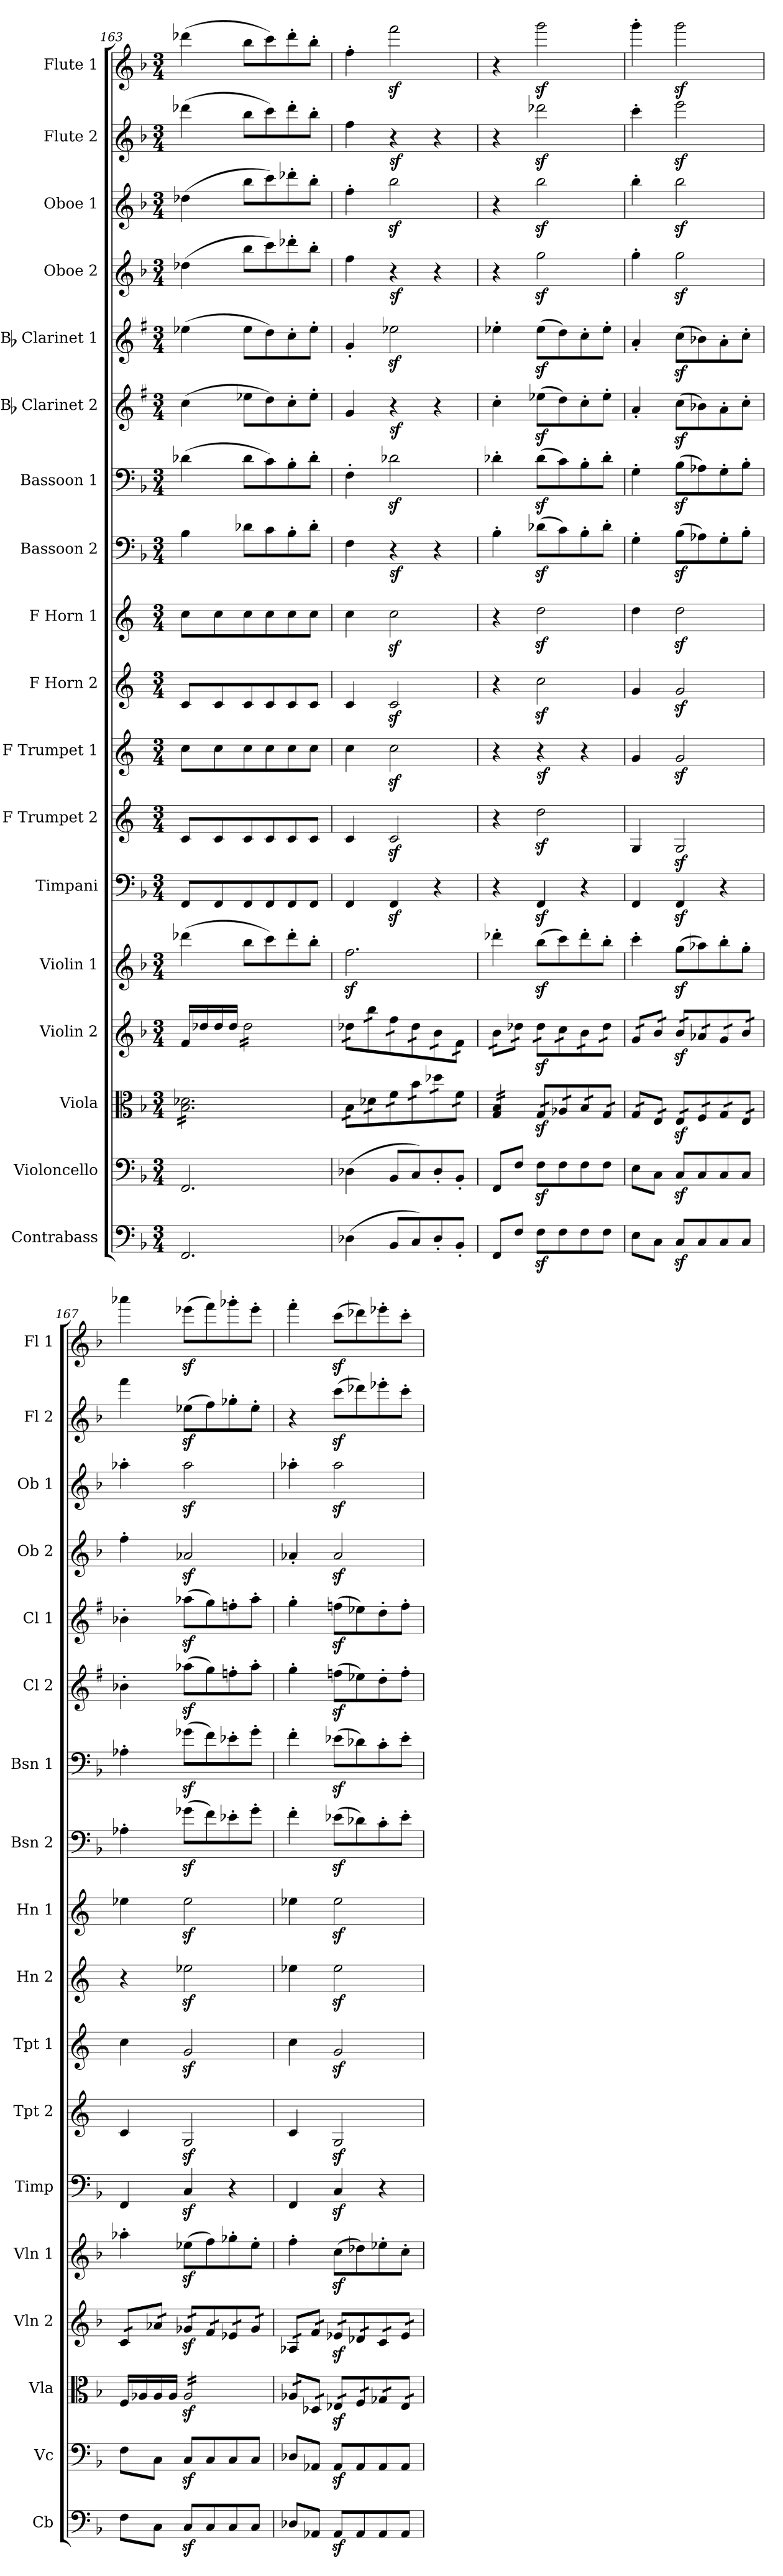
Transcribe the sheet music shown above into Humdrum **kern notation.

**kern	**kern	**kern	**kern	**kern	**kern	**kern	**kern	**dynam	**kern	**kern	**kern	**dynam	**kern	**kern	**dynam	**kern	**kern	**dynam	**kern	**kern	**dynam	**kern
*part18	*part17	*part16	*part15	*part14	*part13	*part12	*part11	*part11	*part10	*part9	*part8	*part8	*part7	*part6	*part6	*part5	*part4	*part4	*part3	*part2	*part2	*part1
*staff18	*staff17	*staff16	*staff15	*staff14	*staff13	*staff12	*staff11	*staff11	*staff10	*staff9	*staff8	*staff8	*staff7	*staff6	*staff6	*staff5	*staff4	*staff4	*staff3	*staff2	*staff2	*staff1
*I"Contrabass	*I"Violoncello	*I"Viola	*I"Violin 2	*I"Violin 1	*I"Timpani	*I"F Trumpet 2	*I"F Trumpet 1	*	*I"F Horn 2	*I"F Horn 1	*I"Bassoon 2	*	*I"Bassoon 1	*I"Bb Clarinet 2	*	*I"Bb Clarinet 1	*I"Oboe 2	*	*I"Oboe 1	*I"Flute 2	*	*I"Flute 1
*I'Cb	*I'Vc	*I'Vla	*I'Vln 2	*I'Vln 1	*I'Timp	*I'Tpt 2	*I'Tpt 1	*	*I'Hn 2	*I'Hn 1	*I'Bsn 2	*	*I'Bsn 1	*I'Cl 2	*	*I'Cl 1	*I'Ob 2	*	*I'Ob 1	*I'Fl 2	*	*I'Fl 1
!!LO:PB:g=z
*clefF4	*clefF4	*clefC3	*clefG2	*clefG2	*clefF4	*clefG2	*clefG2	*	*clefG2	*clefG2	*clefF4	*	*clefF4	*clefG2	*	*clefG2	*clefG2	*	*clefG2	*clefG2	*	*clefG2
*ITrd7c12	*	*	*	*	*	*ITrd-3c-5	*ITrd-3c-5	*	*ITrd4c7	*ITrd4c7	*	*	*	*ITrd1c2	*	*ITrd1c2	*	*	*	*	*	*
*k[b-]	*k[b-]	*k[b-]	*k[b-]	*k[b-]	*k[b-]	*k[b-]	*k[b-]	*	*k[b-]	*k[b-]	*k[b-]	*	*k[b-]	*k[b-]	*	*k[b-]	*k[b-]	*	*k[b-]	*k[b-]	*	*k[b-]
*M3/4	*M3/4	*M3/4	*M3/4	*M3/4	*M3/4	*M3/4	*M3/4	*	*M3/4	*M3/4	*M3/4	*	*M3/4	*M3/4	*	*M3/4	*M3/4	*	*M3/4	*M3/4	*	*M3/4
=163	=163	=163	=163	=163	=163	=163	=163	=163	=163	=163	=163	=163	=163	=163	=163	=163	=163	=163	=163	=163	=163	=163
*	*	*tremolo	*	*	*	*	*	*	*	*	*	*	*	*	*	*	*	*	*	*	*	*
2.FFF/	2.FF/	16B-\ 16d-X\LL	16f/LL	(4ddd-X\	8FF/L	8f/L	8ff\L	.	8F/L	8f\L	4B-\	.	(4d-X\	(4b-\	.	(4dd-X\	(4dd-X\	.	(4dd-X\	(4ddd-X\	.	(4ddd-X\
.	.	16B-\ 16d-X\	16dd-X/	.	.	.	.	.	.	.	.	.	.	.	.	.	.	.	.	.	.	.
.	.	16B-\ 16d-\	16dd-/	.	8FF/	8f/	8ff\	.	8F/	8f\	.	.	.	.	.	.	.	.	.	.	.	.
.	.	16B-\ 16d-\	16dd-/JJ	.	.	.	.	.	.	.	.	.	.	.	.	.	.	.	.	.	.	.
*	*	*	*tremolo	*	*	*	*	*	*	*	*	*	*	*	*	*	*	*	*	*	*	*
.	.	16B-\ 16d-\	16dd-\LL	8bb-\L	8FF/	8f/	8ff\	.	8F/	8f\	8d-X\L	.	8d-\L	8dd-X\L	.	8dd-\L	8bb-\L	.	8bb-\L	8bb-\L	.	8bb-\L
.	.	16B-\ 16d-\	16dd-\	.	.	.	.	.	.	.	.	.	.	.	.	.	.	.	.	.	.	.
.	.	16B-\ 16d-\	16dd-\	8ccc\)	8FF/	8f/	8ff\	.	8F/	8f\	8c\	.	8c\)	8cc\)	.	8cc\)	8ccc\)	.	8ccc\)	8ccc\)	.	8ccc\)
.	.	16B-\ 16d-\	16dd-\	.	.	.	.	.	.	.	.	.	.	.	.	.	.	.	.	.	.	.
.	.	16B-\ 16d-\	16dd-\	8ddd-'\	8FF/	8f/	8ff\	.	8F/	8f\	8B-'\	.	8B-'\	8b-'\	.	8b-'\	8ddd-X'\	.	8ddd-X'\	8ddd-'\	.	8ddd-'\
.	.	16B-\ 16d-\	16dd-\	.	.	.	.	.	.	.	.	.	.	.	.	.	.	.	.	.	.	.
.	.	16B-\ 16d-\	16dd-\	8bb-'\J	8FF/J	8f/J	8ff\J	.	8F/J	8f\J	8d-'\J	.	8d-'\J	8dd-'\J	.	8dd-'\J	8bb-'\J	.	8bb-'\J	8bb-'\J	.	8bb-'\J
.	.	16B-\ 16d-\JJ	16dd-\JJ	.	.	.	.	.	.	.	.	.	.	.	.	.	.	.	.	.	.	.
=164	=164	=164	=164	=164	=164	=164	=164	=164	=164	=164	=164	=164	=164	=164	=164	=164	=164	=164	=164	=164	=164	=164
(4DD-X\	(4D-X\	16B-\LL	16dd-X\LL	2.ffz<\	4FF/	4f/	4ff\	.	4F/	4f\	4F\	.	4F'\	4f/	.	4f'/	4ff\	.	4ff'\	4ff\	.	4ff'\
.	.	16B-\	16dd-X\	.	.	.	.	.	.	.	.	.	.	.	.	.	.	.	.	.	.	.
.	.	16d-X\	16bb-\	.	.	.	.	.	.	.	.	.	.	.	.	.	.	.	.	.	.	.
.	.	16d-X\	16bb-\	.	.	.	.	.	.	.	.	.	.	.	.	.	.	.	.	.	.	.
!	!	!	!	!	!	!	!	!	!	!	!	!LO:DY:b	!	!	!LO:DY:b	!	!	!LO:DY:b	!	!	!LO:DY:b	!
8BBB-/L	8BB-/L	16f\	16ff\	.	4FFz</	2fz</	2ffz<\	.	2Fz</	2fz<\	4r	sf	2d-Xz<\	4r	sf	2dd-Xz<\	4r	sf	2bb-z<\	4r	sf	2fffz<\
.	.	16f\	16ff\	.	.	.	.	.	.	.	.	.	.	.	.	.	.	.	.	.	.	.
8CC/)	8C/)	16b-\	16dd-\	.	.	.	.	.	.	.	.	.	.	.	.	.	.	.	.	.	.	.
.	.	16b-\	16dd-\	.	.	.	.	.	.	.	.	.	.	.	.	.	.	.	.	.	.	.
8DD-'/	8D-'/	16dd-X\	16b-\	.	4r	.	.	.	.	.	4r	.	.	4r	.	.	4r	.	.	4r	.	.
.	.	16dd-X\	16b-\	.	.	.	.	.	.	.	.	.	.	.	.	.	.	.	.	.	.	.
8BBB-'/J	8BB-'/J	16f\	16f\	.	.	.	.	.	.	.	.	.	.	.	.	.	.	.	.	.	.	.
.	.	16f\JJ	16f\JJ	.	.	.	.	.	.	.	.	.	.	.	.	.	.	.	.	.	.	.
=165	=165	=165	=165	=165	=165	=165	=165	=165	=165	=165	=165	=165	=165	=165	=165	=165	=165	=165	=165	=165	=165	=165
8FFF/L	8FF/L	16G/ 16B-/LL	16b-\LL	4ddd-X'\	4r	4r	4r	.	4r	4r	4B-'\	.	4d-X'\	4b-'\	.	4dd-X'\	4r	.	4r	4r	.	4r
.	.	16G/ 16B-/	16b-\	.	.	.	.	.	.	.	.	.	.	.	.	.	.	.	.	.	.	.
8FF/J	8F/J	16G/ 16B-/	16dd-X\	.	.	.	.	.	.	.	.	.	.	.	.	.	.	.	.	.	.	.
.	.	16G/ 16B-/JJ	16dd-X\JJ	.	.	.	.	.	.	.	.	.	.	.	.	.	.	.	.	.	.	.
!	!	!	!	!	!	!	!	!LO:DY:b	!	!	!	!	!	!	!	!	!	!	!	!	!	!
8FFz<\L	8Fz<\L	16Gz</LL	16dd-z<\LL	(8bb-z<\L	4FFz</	2ggz<\	4r	sf	2fz<\	2gz<\	(8d-Xz<\L	.	(8d-z<\L	(8dd-Xz<\L	.	(8dd-z<\L	2ggz<\	.	2bb-z<\	2ddd-Xz<\	.	2gggz<\
.	.	16Gz</	16dd-z<\	.	.	.	.	.	.	.	.	.	.	.	.	.	.	.	.	.	.	.
8FF\	8F\	16A-X/	16cc\	8ccc\)	.	.	.	.	.	.	8c\)	.	8c\)	8cc\)	.	8cc\)	.	.	.	.	.	.
.	.	16A-X/	16cc\	.	.	.	.	.	.	.	.	.	.	.	.	.	.	.	.	.	.	.
8FF\	8F\	16B-/	16b-\	8ddd-'\	4r	.	4r	.	.	.	8B-'\	.	8B-'\	8b-'\	.	8b-'\	.	.	.	.	.	.
.	.	16B-/	16b-\	.	.	.	.	.	.	.	.	.	.	.	.	.	.	.	.	.	.	.
8FF\J	8F\J	16G/	16dd-\	8bb-'\J	.	.	.	.	.	.	8d-'\J	.	8d-'\J	8dd-'\J	.	8dd-'\J	.	.	.	.	.	.
.	.	16G/JJ	16dd-\JJ	.	.	.	.	.	.	.	.	.	.	.	.	.	.	.	.	.	.	.
=166	=166	=166	=166	=166	=166	=166	=166	=166	=166	=166	=166	=166	=166	=166	=166	=166	=166	=166	=166	=166	=166	=166
8EE\L	8E\L	16G/LL	16g/LL	4ccc'\	4FF/	4c/	4cc/	.	4c/	4g\	4G'\	.	4G'\	4g'/	.	4g'/	4gg'\	.	4bb-'\	4ccc'\	.	4ggg'\
.	.	16G/	16g/	.	.	.	.	.	.	.	.	.	.	.	.	.	.	.	.	.	.	.
8CC\J	8C\J	16E/	16b-/	.	.	.	.	.	.	.	.	.	.	.	.	.	.	.	.	.	.	.
.	.	16E/JJ	16b-/JJ	.	.	.	.	.	.	.	.	.	.	.	.	.	.	.	.	.	.	.
8CCz</L	8Cz</L	16Ez</LL	16b-z</LL	(8ggz<\L	4FFz</	2cz</	2ccz</	.	2cz</	2gz<\	(8B-z<\L	.	(8B-z<\L	(8b-z<\L	.	(8b-z<\L	2ggz<\	.	2bb-z<\	2eeez<\	.	2gggz<\
.	.	16Ez</	16b-z</	.	.	.	.	.	.	.	.	.	.	.	.	.	.	.	.	.	.	.
8CC/	8C/	16F/	16a-X/	8aa-X\)	.	.	.	.	.	.	8A-X\)	.	8A-X\)	8a-X\)	.	8a-X\)	.	.	.	.	.	.
.	.	16F/	16a-X/	.	.	.	.	.	.	.	.	.	.	.	.	.	.	.	.	.	.	.
8CC/	8C/	16G/	16g/	8bb-'\	4r	.	.	.	.	.	8G'\	.	8G'\	8g'\	.	8g'\	.	.	.	.	.	.
.	.	16G/	16g/	.	.	.	.	.	.	.	.	.	.	.	.	.	.	.	.	.	.	.
8CC/J	8C/J	16E/	16b-/	8gg'\J	.	.	.	.	.	.	8B-'\J	.	8B-'\J	8b-'\J	.	8b-'\J	.	.	.	.	.	.
.	.	16E/JJ	16b-/JJ	.	.	.	.	.	.	.	.	.	.	.	.	.	.	.	.	.	.	.
*	*	*Xtremolo	*	*	*	*	*	*	*	*	*	*	*	*	*	*	*	*	*	*	*	*
=167	=167	=167	=167	=167	=167	=167	=167	=167	=167	=167	=167	=167	=167	=167	=167	=167	=167	=167	=167	=167	=167	=167
8FF\L	8F\L	16F/LL	16c/LL	4aa-X'\	4FF/	4f/	4ff\	.	4r	4a-X\	4A-X'\	.	4A-X'\	4a-X'\	.	4a-X'\	4ff'\	.	4aa-X'\	4fff\	.	4aaa-X\
.	.	16A-X/	16c/	.	.	.	.	.	.	.	.	.	.	.	.	.	.	.	.	.	.	.
8CC\J	8C\J	16A-/	16a-X/	.	.	.	.	.	.	.	.	.	.	.	.	.	.	.	.	.	.	.
.	.	16A-/JJ	16a-X/JJ	.	.	.	.	.	.	.	.	.	.	.	.	.	.	.	.	.	.	.
*	*	*tremolo	*	*	*	*	*	*	*	*	*	*	*	*	*	*	*	*	*	*	*	*
8CCz</L	8Cz</L	16A-z</LL	16g-Xz</LL	(8ee-Xz<\L	4Cz</	2cz</	2ccz</	.	2a-Xz<\	2a-z<\	(8g-Xz<\L	.	(8g-Xz<\L	(8gg-Xz<\L	.	(8gg-Xz<\L	2a-Xz</	.	2aa-z<\	(8ee-Xz<\L	.	(8eee-Xz<\L
.	.	16A-z</	16g-Xz</	.	.	.	.	.	.	.	.	.	.	.	.	.	.	.	.	.	.	.
8CC/	8C/	16A-/	16f/	8ff\)	.	.	.	.	.	.	8f\)	.	8f\)	8ff\)	.	8ff\)	.	.	.	8ff\)	.	8fff\)
.	.	16A-/	16f/	.	.	.	.	.	.	.	.	.	.	.	.	.	.	.	.	.	.	.
8CC/	8C/	16A-/	16e-X/	8gg-X'\	4r	.	.	.	.	.	8e-X'\	.	8e-X'\	8ee-X'\	.	8ee-X'\	.	.	.	8gg-X'\	.	8ggg-X'\
.	.	16A-/	16e-X/	.	.	.	.	.	.	.	.	.	.	.	.	.	.	.	.	.	.	.
8CC/J	8C/J	16A-/	16g-/	8ee-'\J	.	.	.	.	.	.	8g-'\J	.	8g-'\J	8gg-'\J	.	8gg-'\J	.	.	.	8ee-'\J	.	8eee-'\J
.	.	16A-/JJ	16g-/JJ	.	.	.	.	.	.	.	.	.	.	.	.	.	.	.	.	.	.	.
=168	=168	=168	=168	=168	=168	=168	=168	=168	=168	=168	=168	=168	=168	=168	=168	=168	=168	=168	=168	=168	=168	=168
8DD-X/L	8D-X/L	16A-X/LL	16A-X/LL	4ff'\	4FF/	4f/	4ff\	.	4a-X\	4a-X\	4f'\	.	4f'\	4ff'\	.	4ff'\	4a-X'/	.	4aa-X'\	4r	.	4fff'\
.	.	16A-X/	16A-X/	.	.	.	.	.	.	.	.	.	.	.	.	.	.	.	.	.	.	.
8AAA-X/J	8AA-X/J	16D-X/	16f/	.	.	.	.	.	.	.	.	.	.	.	.	.	.	.	.	.	.	.
.	.	16D-X/JJ	16f/JJ	.	.	.	.	.	.	.	.	.	.	.	.	.	.	.	.	.	.	.
8AAA-z</L	8AA-z</L	16E-Xz</LL	16e-Xz</LL	(8ccz<\L	4Cz</	2cz</	2ccz</	.	2a-z<\	2a-z<\	(8e-Xz<\L	.	(8e-Xz<\L	(8ee-Xz<\L	.	(8ee-Xz<\L	2a-z</	.	2aa-z<\	(8cccz<\L	.	(8cccz<\L
.	.	16E-Xz</	16e-Xz</	.	.	.	.	.	.	.	.	.	.	.	.	.	.	.	.	.	.	.
8AAA-/	8AA-/	16F/	16d-X/	8dd-X\)	.	.	.	.	.	.	8d-X\)	.	8d-X\)	8dd-X\)	.	8dd-X\)	.	.	.	8ddd-X\)	.	8ddd-X\)
.	.	16F/	16d-X/	.	.	.	.	.	.	.	.	.	.	.	.	.	.	.	.	.	.	.
8AAA-/	8AA-/	16G-X/	16c/	8ee-X'\	4r	.	.	.	.	.	8c'\	.	8c'\	8cc'\	.	8cc'\	.	.	.	8eee-X'\	.	8eee-X'\
.	.	16G-X/	16c/	.	.	.	.	.	.	.	.	.	.	.	.	.	.	.	.	.	.	.
8AAA-/J	8AA-/J	16E-/	16e-/	8cc'\J	.	.	.	.	.	.	8e-'\J	.	8e-'\J	8ee-'\J	.	8ee-'\J	.	.	.	8ccc'\J	.	8ccc'\J
.	.	16E-/JJ	16e-/JJ	.	.	.	.	.	.	.	.	.	.	.	.	.	.	.	.	.	.	.
*	*	*	*Xtremolo	*	*	*	*	*	*	*	*	*	*	*	*	*	*	*	*	*	*	*
*	*	*Xtremolo	*	*	*	*	*	*	*	*	*	*	*	*	*	*	*	*	*	*	*	*
=	=	=	=	=	=	=	=	=	=	=	=	=	=	=	=	=	=	=	=	=	=	=
*-	*-	*-	*-	*-	*-	*-	*-	*-	*-	*-	*-	*-	*-	*-	*-	*-	*-	*-	*-	*-	*-	*-
